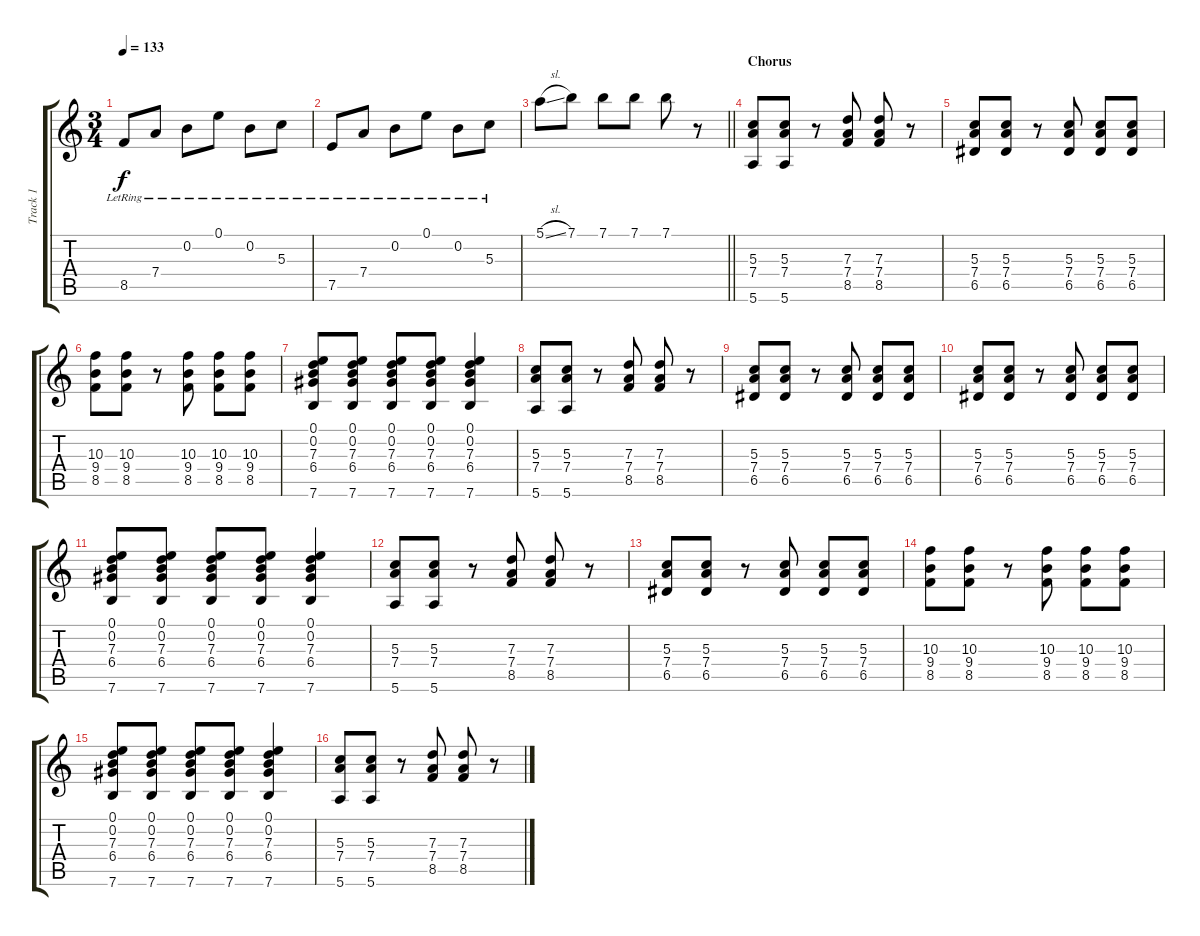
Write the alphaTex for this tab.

\track ("Track 1" "Track 1") {instrument distortionguitar}
\staff {score tabs}
\tuning (E4 B3 G3 D3 A2 E2) {hide}
\ts (3 4)
\tempo 133
\clef g2
\ks c
8.5{lr}.8{dy f} 7.4{lr}.8 0.2{lr}.8 0.1{lr}.8 0.2{lr}.8 5.3{lr}.8 |
7.5{lr}.8 7.4{lr}.8 0.2{lr}.8 0.1{lr}.8 0.2{lr}.8 5.3{lr}.8 |
\barLineRight lightlight
5.1{sl}.8 7.1.8 7.1.8 7.1.8 7.1.8 r.8 |
\section ("" "Chorus")
(5.3 7.4 5.6).8 (5.3 7.4 5.6).8 r.8 (7.3 7.4 8.5).8 (7.3 7.4 8.5).8 r.8 |
(5.3 7.4 6.5).8 (5.3 7.4 6.5).8 r.8 (5.3 7.4 6.5).8 (5.3 7.4 6.5).8 (5.3 7.4 6.5).8 |
(10.3 9.4 8.5).8 (10.3 9.4 8.5).8 r.8 (10.3 9.4 8.5).8 (10.3 9.4 8.5).8 (10.3 9.4 8.5).8 |
(0.1 0.2 7.3 6.4 7.6).8 (0.1 0.2 7.3 6.4 7.6).8 (0.1 0.2 7.3 6.4 7.6).8 (0.1 0.2 7.3 6.4 7.6).8 (0.1 0.2 7.3 6.4 7.6).4 |
(5.3 7.4 5.6).8 (5.3 7.4 5.6).8 r.8 (7.3 7.4 8.5).8 (7.3 7.4 8.5).8 r.8 |
(5.3 7.4 6.5).8 (5.3 7.4 6.5).8 r.8 (5.3 7.4 6.5).8 (5.3 7.4 6.5).8 (5.3 7.4 6.5).8 |
(5.3 7.4 6.5).8 (5.3 7.4 6.5).8 r.8 (5.3 7.4 6.5).8 (5.3 7.4 6.5).8 (5.3 7.4 6.5).8 |
(0.1 0.2 7.3 6.4 7.6).8 (0.1 0.2 7.3 6.4 7.6).8 (0.1 0.2 7.3 6.4 7.6).8 (0.1 0.2 7.3 6.4 7.6).8 (0.1 0.2 7.3 6.4 7.6).4 |
(5.3 7.4 5.6).8 (5.3 7.4 5.6).8 r.8 (7.3 7.4 8.5).8 (7.3 7.4 8.5).8 r.8 |
(5.3 7.4 6.5).8 (5.3 7.4 6.5).8 r.8 (5.3 7.4 6.5).8 (5.3 7.4 6.5).8 (5.3 7.4 6.5).8 |
(10.3 9.4 8.5).8 (10.3 9.4 8.5).8 r.8 (10.3 9.4 8.5).8 (10.3 9.4 8.5).8 (10.3 9.4 8.5).8 |
(0.1 0.2 7.3 6.4 7.6).8 (0.1 0.2 7.3 6.4 7.6).8 (0.1 0.2 7.3 6.4 7.6).8 (0.1 0.2 7.3 6.4 7.6).8 (0.1 0.2 7.3 6.4 7.6).4 |
(5.3 7.4 5.6).8 (5.3 7.4 5.6).8 r.8 (7.3 7.4 8.5).8 (7.3 7.4 8.5).8 r.8
